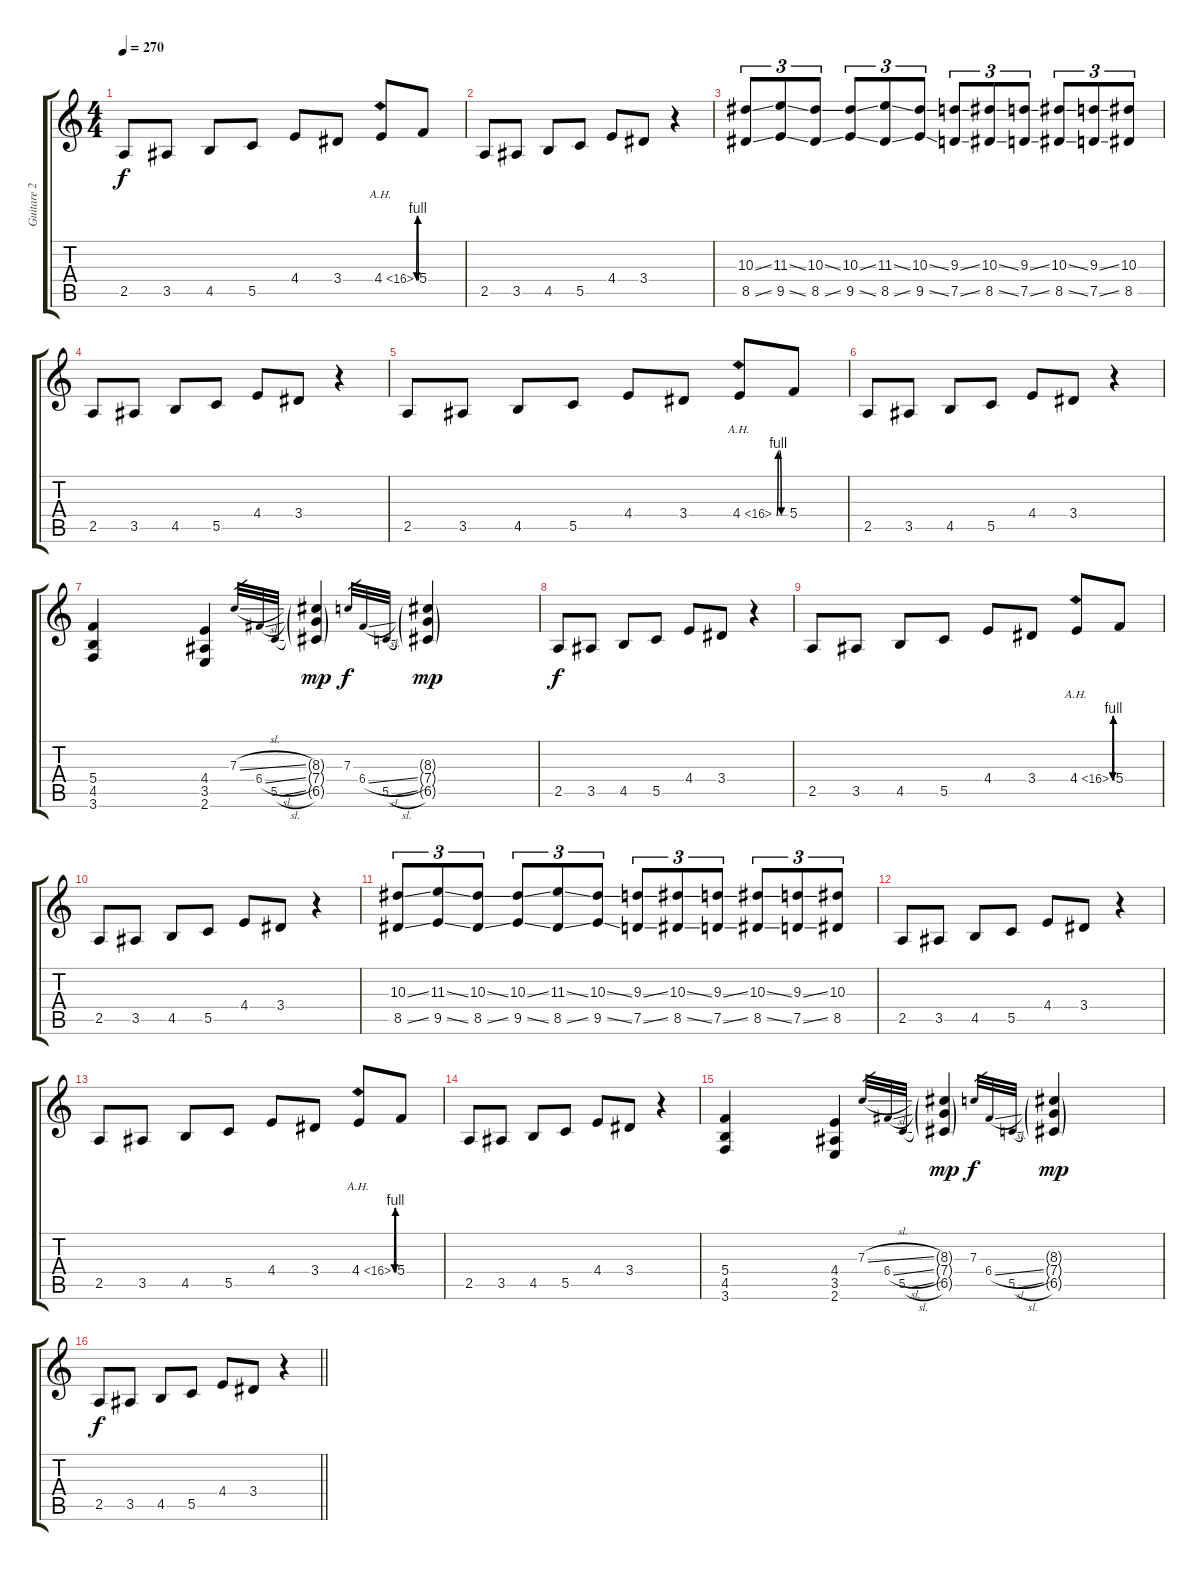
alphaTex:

\track ("Guitare 2" "Guitare 2") {instrument distortionguitar}
\staff {score tabs}
\tuning (D4 A3 F3 C3 G2 D2) {hide}
\ts (4 4)
\tempo 270
\clef g2
\ks c
2.5.8{dy f} 3.5.8 4.5.8 5.5.8 4.4.8 3.4.8 4.4{be (custom 0 0 10 4 20 4 30 0 60 0) ah 12}.8 5.4.8 |
2.5.8 3.5.8 4.5.8 5.5.8 4.4.8 3.4.8 r.4 |
(10.3{ss} 8.5{ss}).8{tu (3 2)} (11.3{ss} 9.5{ss}).8{tu (3 2)} (10.3{ss} 8.5{ss}).8{tu (3 2)} (10.3{ss} 9.5{ss}).8{tu (3 2)} (11.3{ss} 8.5{ss}).8{tu (3 2)} (10.3{ss} 9.5{ss}).8{tu (3 2)} (9.3{ss} 7.5{ss}).8{tu (3 2)} (10.3{ss} 8.5{ss}).8{tu (3 2)} (9.3{ss} 7.5{ss}).8{tu (3 2)} (10.3{ss} 8.5{ss}).8{tu (3 2)} (9.3{ss} 7.5{ss}).8{tu (3 2)} (10.3 8.5).8{tu (3 2)} |
2.5.8 3.5.8 4.5.8 5.5.8 4.4.8 3.4.8 r.4 |
2.5.8 3.5.8 4.5.8 5.5.8 4.4.8 3.4.8 4.4{be (custom 0 0 10 4 20 4 30 0 60 0) ah 12}.8 5.4.8 |
2.5.8 3.5.8 4.5.8 5.5.8 4.4.8 3.4.8 r.4 |
(5.4 4.5 3.6).4 (4.4 3.5 2.6).4 7.3{sl}.32{gr} 6.4{sl}.32{gr} 5.5{sl}.32{gr} (8.3{g} 7.4{g} 6.5{g}).4{dy mp} 7.3.32{gr dy f} 6.4{sl}.32{gr} 5.5{sl}.32{gr} (8.3{g} 7.4{g} 6.5{g}).4{dy mp} |
2.5.8{dy f} 3.5.8 4.5.8 5.5.8 4.4.8 3.4.8 r.4 |
2.5.8 3.5.8 4.5.8 5.5.8 4.4.8 3.4.8 4.4{be (custom 0 0 10 4 20 4 30 0 60 0) ah 12}.8 5.4.8 |
2.5.8 3.5.8 4.5.8 5.5.8 4.4.8 3.4.8 r.4 |
(10.3{ss} 8.5{ss}).8{tu (3 2)} (11.3{ss} 9.5{ss}).8{tu (3 2)} (10.3{ss} 8.5{ss}).8{tu (3 2)} (10.3{ss} 9.5{ss}).8{tu (3 2)} (11.3{ss} 8.5{ss}).8{tu (3 2)} (10.3{ss} 9.5{ss}).8{tu (3 2)} (9.3{ss} 7.5{ss}).8{tu (3 2)} (10.3{ss} 8.5{ss}).8{tu (3 2)} (9.3{ss} 7.5{ss}).8{tu (3 2)} (10.3{ss} 8.5{ss}).8{tu (3 2)} (9.3{ss} 7.5{ss}).8{tu (3 2)} (10.3 8.5).8{tu (3 2)} |
2.5.8 3.5.8 4.5.8 5.5.8 4.4.8 3.4.8 r.4 |
2.5.8 3.5.8 4.5.8 5.5.8 4.4.8 3.4.8 4.4{be (custom 0 0 10 4 20 4 30 0 60 0) ah 12}.8 5.4.8 |
2.5.8 3.5.8 4.5.8 5.5.8 4.4.8 3.4.8 r.4 |
(5.4 4.5 3.6).4 (4.4 3.5 2.6).4 7.3{sl}.32{gr} 6.4{sl}.32{gr} 5.5{sl}.32{gr} (8.3{g} 7.4{g} 6.5{g}).4{dy mp} 7.3.32{gr dy f} 6.4{sl}.32{gr} 5.5{sl}.32{gr} (8.3{g} 7.4{g} 6.5{g}).4{dy mp} |
\barLineRight lightlight
2.5.8{dy f} 3.5.8 4.5.8 5.5.8 4.4.8 3.4.8 r.4
